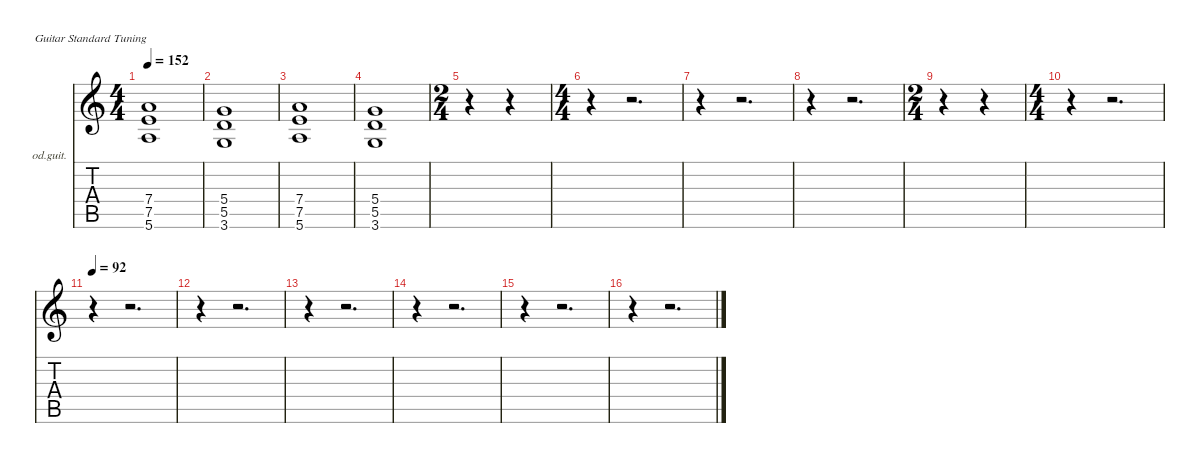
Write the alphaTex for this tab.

\defaultSystemsLayout 4
\hideDynamics
\bracketExtendMode nobrackets
\firstSystemTrackNameOrientation horizontal
\otherSystemsTrackNameOrientation horizontal
\track ("guitar 2" "od.guit.") {instrument overdrivenguitar}
\staff {score tabs}
\tuning (E4 B3 G3 D3 A2 E2)
\ts (4 4)
\tempo 152
\clef g2
\ks c
(7.4 7.5 5.6).1{dy f beam Up} |
(5.4 5.5 3.6).1{beam Up} |
(7.4 7.5 5.6).1{beam Up} |
(5.4 5.5 3.6).1{beam Up} |
\ts (2 4)
r.4{beam Down} r.4{beam Down} |
\ts (4 4)
r.4{beam Down} r.2{d beam Down} |
r.4{beam Down} r.2{d beam Down} |
r.4{beam Down} r.2{d beam Down} |
\ts (2 4)
r.4{beam Down} r.4{beam Down} |
\ts (4 4)
r.4{beam Down} r.2{d beam Down} |
\tempo 92
r.4{beam Down} r.2{d beam Down} |
r.4{beam Down} r.2{d beam Down} |
r.4{beam Down} r.2{d beam Down} |
r.4{beam Down} r.2{d beam Down} |
r.4{beam Down} r.2{d beam Down} |
r.4{beam Down} r.2{d beam Down}
